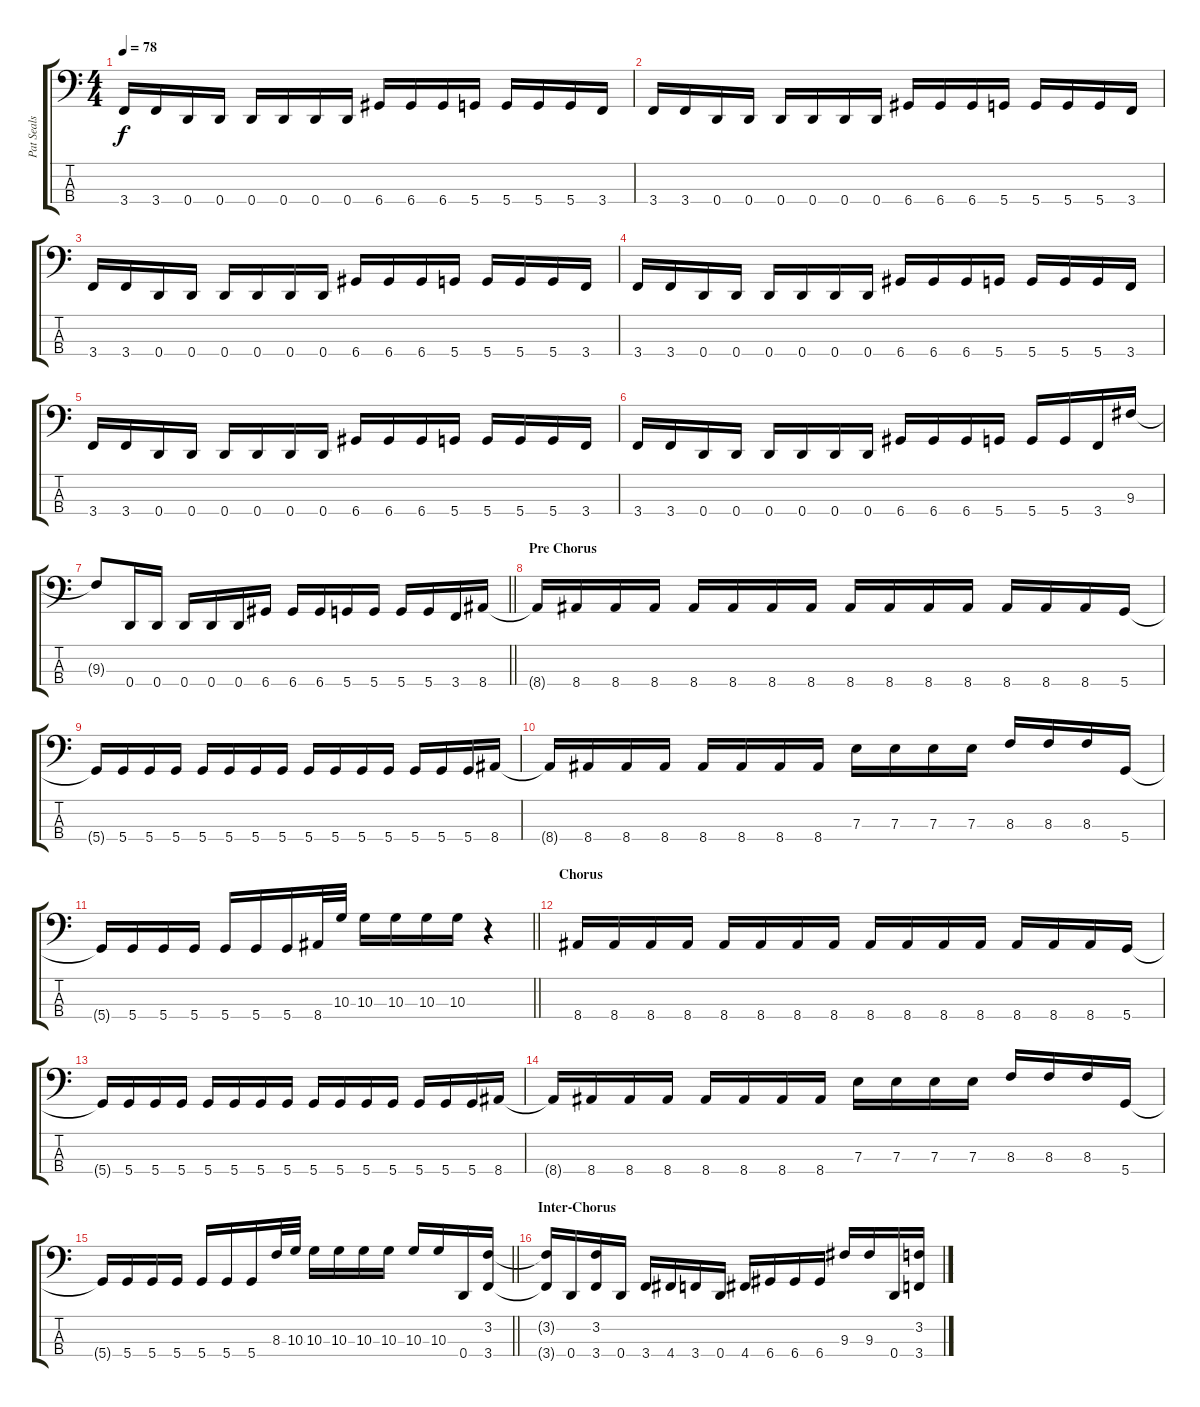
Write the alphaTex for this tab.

\track ("Pat Seals" "Pat Seals") {instrument electricbassfinger}
\staff {score tabs}
\tuning (G2 D2 A1 D1) {hide}
\ts (4 4)
\tempo 78
\clef f4
\ks c
3.4.16{dy f} 3.4.16 0.4.16 0.4.16 0.4.16 0.4.16 0.4.16 0.4.16 6.4.16 6.4.16 6.4.16 5.4.16 5.4.16 5.4.16 5.4.16 3.4.16 |
3.4.16 3.4.16 0.4.16 0.4.16 0.4.16 0.4.16 0.4.16 0.4.16 6.4.16 6.4.16 6.4.16 5.4.16 5.4.16 5.4.16 5.4.16 3.4.16 |
3.4.16 3.4.16 0.4.16 0.4.16 0.4.16 0.4.16 0.4.16 0.4.16 6.4.16 6.4.16 6.4.16 5.4.16 5.4.16 5.4.16 5.4.16 3.4.16 |
3.4.16 3.4.16 0.4.16 0.4.16 0.4.16 0.4.16 0.4.16 0.4.16 6.4.16 6.4.16 6.4.16 5.4.16 5.4.16 5.4.16 5.4.16 3.4.16 |
3.4.16 3.4.16 0.4.16 0.4.16 0.4.16 0.4.16 0.4.16 0.4.16 6.4.16 6.4.16 6.4.16 5.4.16 5.4.16 5.4.16 5.4.16 3.4.16 |
3.4.16 3.4.16 0.4.16 0.4.16 0.4.16 0.4.16 0.4.16 0.4.16 6.4.16 6.4.16 6.4.16 5.4.16 5.4.16 5.4.16 3.4.16 9.3.16 |
\barLineRight lightlight
9.3{t}.8 0.4.16 0.4.16 0.4.16 0.4.16 0.4.16 6.4.16 6.4.16 6.4.16 5.4.16 5.4.16 5.4.16 5.4.16 3.4.16 8.4.16 |
\section ("" "Pre Chorus")
8.4{t}.16 8.4.16 8.4.16 8.4.16 8.4.16 8.4.16 8.4.16 8.4.16 8.4.16 8.4.16 8.4.16 8.4.16 8.4.16 8.4.16 8.4.16 5.4.16 |
5.4{t}.16 5.4.16 5.4.16 5.4.16 5.4.16 5.4.16 5.4.16 5.4.16 5.4.16 5.4.16 5.4.16 5.4.16 5.4.16 5.4.16 5.4.16 8.4.16 |
8.4{t}.16 8.4.16 8.4.16 8.4.16 8.4.16 8.4.16 8.4.16 8.4.16 7.3.16 7.3.16 7.3.16 7.3.16 8.3.16 8.3.16 8.3.16 5.4.16 |
\barLineRight lightlight
5.4{t}.16 5.4.16 5.4.16 5.4.16 5.4.16 5.4.16 5.4.16 8.4.32 10.3.32 10.3.16 10.3.16 10.3.16 10.3.16 r.4 |
\section ("" "Chorus")
8.4.16 8.4.16 8.4.16 8.4.16 8.4.16 8.4.16 8.4.16 8.4.16 8.4.16 8.4.16 8.4.16 8.4.16 8.4.16 8.4.16 8.4.16 5.4.16 |
5.4{t}.16 5.4.16 5.4.16 5.4.16 5.4.16 5.4.16 5.4.16 5.4.16 5.4.16 5.4.16 5.4.16 5.4.16 5.4.16 5.4.16 5.4.16 8.4.16 |
8.4{t}.16 8.4.16 8.4.16 8.4.16 8.4.16 8.4.16 8.4.16 8.4.16 7.3.16 7.3.16 7.3.16 7.3.16 8.3.16 8.3.16 8.3.16 5.4.16 |
\barLineRight lightlight
5.4{t}.16 5.4.16 5.4.16 5.4.16 5.4.16 5.4.16 5.4.16 8.3.32 10.3.32 10.3.16 10.3.16 10.3.16 10.3.16 10.3.16 10.3.16 0.4.16 (3.2 3.4).16 |
\section ("" "Inter-Chorus")
(3.2{t} 3.4{t}).16 0.4.16 (3.2 3.4).16 0.4.16 3.4.16 4.4.16 3.4.16 0.4.16 4.4.16 6.4.16 6.4.16 6.4.16 9.3.16 9.3.16 0.4.16 (3.2 3.4).16
